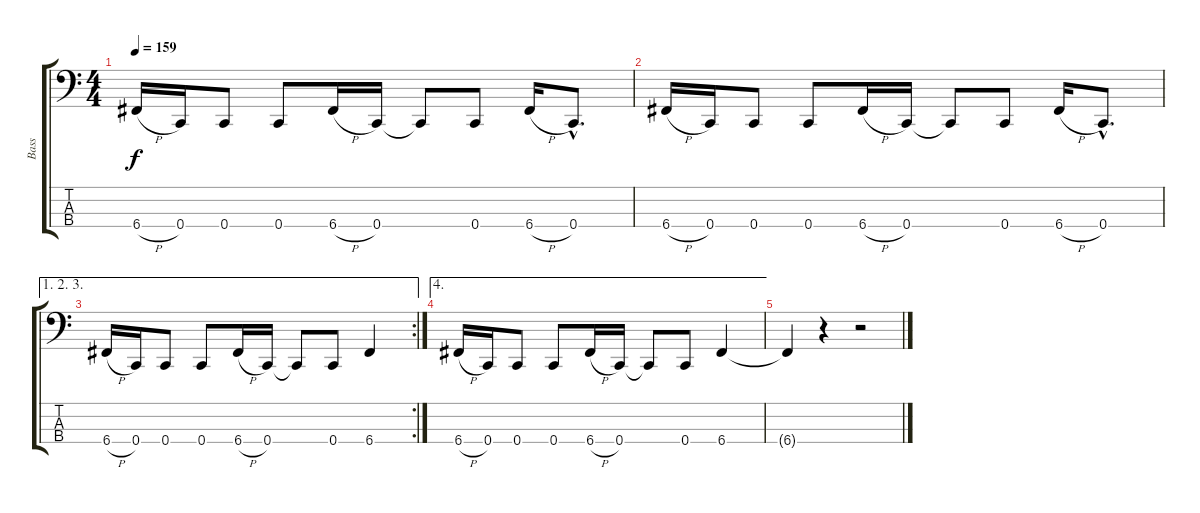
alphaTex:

\track ("Bass" "Bass") {instrument electricbasspick}
\staff {score tabs}
\tuning (F2 C2 G1 C1) {hide}
\ts (4 4)
\tempo 159
\clef f4
\ks c
6.4{h}.16{dy f} 0.4.16 0.4.8 0.4.8 6.4{h}.16 0.4.16 0.4{t}.8 0.4.8 6.4{h}.16 0.4{hac}.8{d} |
6.4{h}.16 0.4.16 0.4.8 0.4.8 6.4{h}.16 0.4.16 0.4{t}.8 0.4.8 6.4{h}.16 0.4{hac}.8{d} |
\ae (1 2 3)
\rc 2
6.4{h}.16 0.4.16 0.4.8 0.4.8 6.4{h}.16 0.4.16 0.4{t}.8 0.4.8 6.4.4 |
\ae 4
6.4{h}.16 0.4.16 0.4.8 0.4.8 6.4{h}.16 0.4.16 0.4{t}.8 0.4.8 6.4.4 |
6.4{t}.4 r.4 r.2
